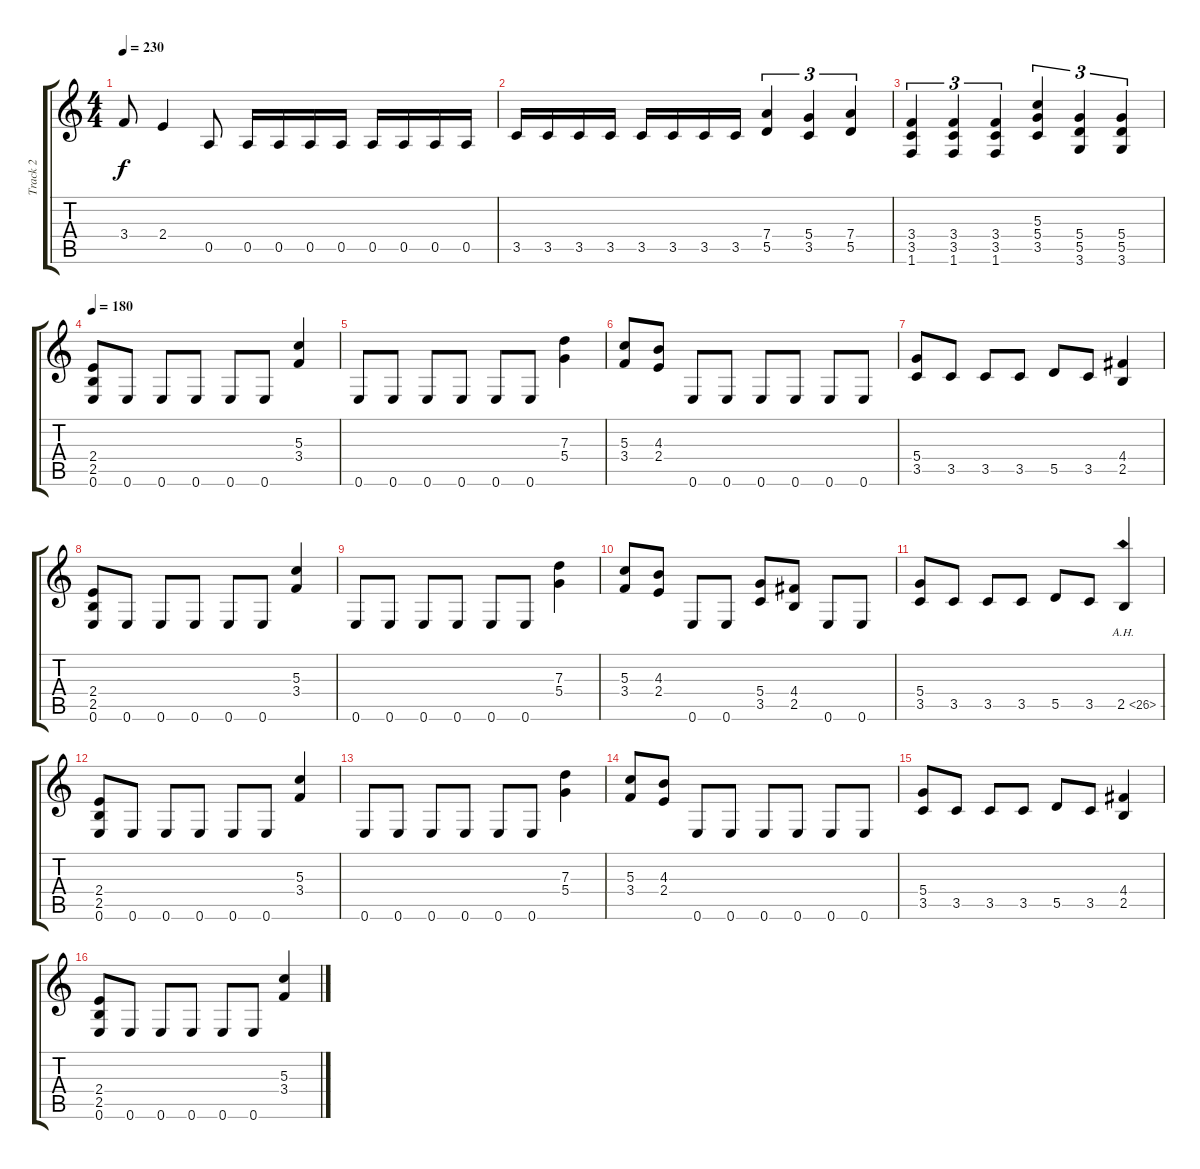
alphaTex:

\track ("Track 2" "Track 2") {instrument distortionguitar}
\staff {score tabs}
\tuning (E4 B3 G3 D3 A2 E2) {hide}
\ts (4 4)
\tempo 230
\clef g2
\ks c
3.4.8{dy f} 2.4.4 0.5.8 0.5.16 0.5.16 0.5.16 0.5.16 0.5.16 0.5.16 0.5.16 0.5.16 |
3.5.16 3.5.16 3.5.16 3.5.16 3.5.16 3.5.16 3.5.16 3.5.16 (7.4 5.5).4{tu (3 2)} (5.4 3.5).4{tu (3 2)} (7.4 5.5).4{tu (3 2)} |
(3.4 3.5 1.6).4{tu (3 2)} (3.4 3.5 1.6).4{tu (3 2)} (3.4 3.5 1.6).4{tu (3 2)} (5.3 5.4 3.5).4{tu (3 2)} (5.4 5.5 3.6).4{tu (3 2)} (5.4 5.5 3.6).4{tu (3 2)} |
\tempo 180
(2.4 2.5 0.6).8 0.6.8 0.6.8 0.6.8 0.6.8 0.6.8 (5.3 3.4).4 |
0.6.8 0.6.8 0.6.8 0.6.8 0.6.8 0.6.8 (7.3 5.4).4 |
(5.3 3.4).8 (4.3 2.4).8 0.6.8 0.6.8 0.6.8 0.6.8 0.6.8 0.6.8 |
(5.4 3.5).8 3.5.8 3.5.8 3.5.8 5.5.8 3.5.8 (4.4 2.5).4 |
(2.4 2.5 0.6).8 0.6.8 0.6.8 0.6.8 0.6.8 0.6.8 (5.3 3.4).4 |
0.6.8 0.6.8 0.6.8 0.6.8 0.6.8 0.6.8 (7.3 5.4).4 |
(5.3 3.4).8 (4.3 2.4).8 0.6.8 0.6.8 (5.4 3.5).8 (4.4 2.5).8 0.6.8 0.6.8 |
(5.4 3.5).8 3.5.8 3.5.8 3.5.8 5.5.8 3.5.8 2.5{ah 24}.4 |
(2.4 2.5 0.6).8 0.6.8 0.6.8 0.6.8 0.6.8 0.6.8 (5.3 3.4).4 |
0.6.8 0.6.8 0.6.8 0.6.8 0.6.8 0.6.8 (7.3 5.4).4 |
(5.3 3.4).8 (4.3 2.4).8 0.6.8 0.6.8 0.6.8 0.6.8 0.6.8 0.6.8 |
(5.4 3.5).8 3.5.8 3.5.8 3.5.8 5.5.8 3.5.8 (4.4 2.5).4 |
(2.4 2.5 0.6).8 0.6.8 0.6.8 0.6.8 0.6.8 0.6.8 (5.3 3.4).4
